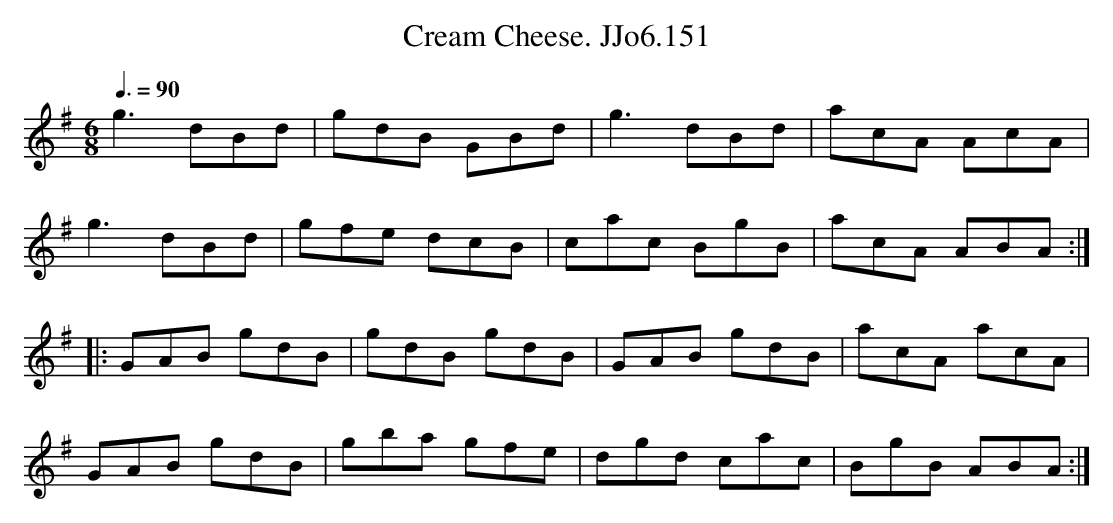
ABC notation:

X:1
T:Cream Cheese. JJo6.151
M:6/8
L:1/8
Q:3/8=90
K:G
g3 dBd | gdB GBd | g3 dBd | acA AcA |
g3 dBd | gfe dcB | cac BgB | acA ABA :|
|: GAB gdB | gdB gdB | GAB gdB | acA acA |
GAB gdB | gba gfe | dgd cac | BgB ABA :|
